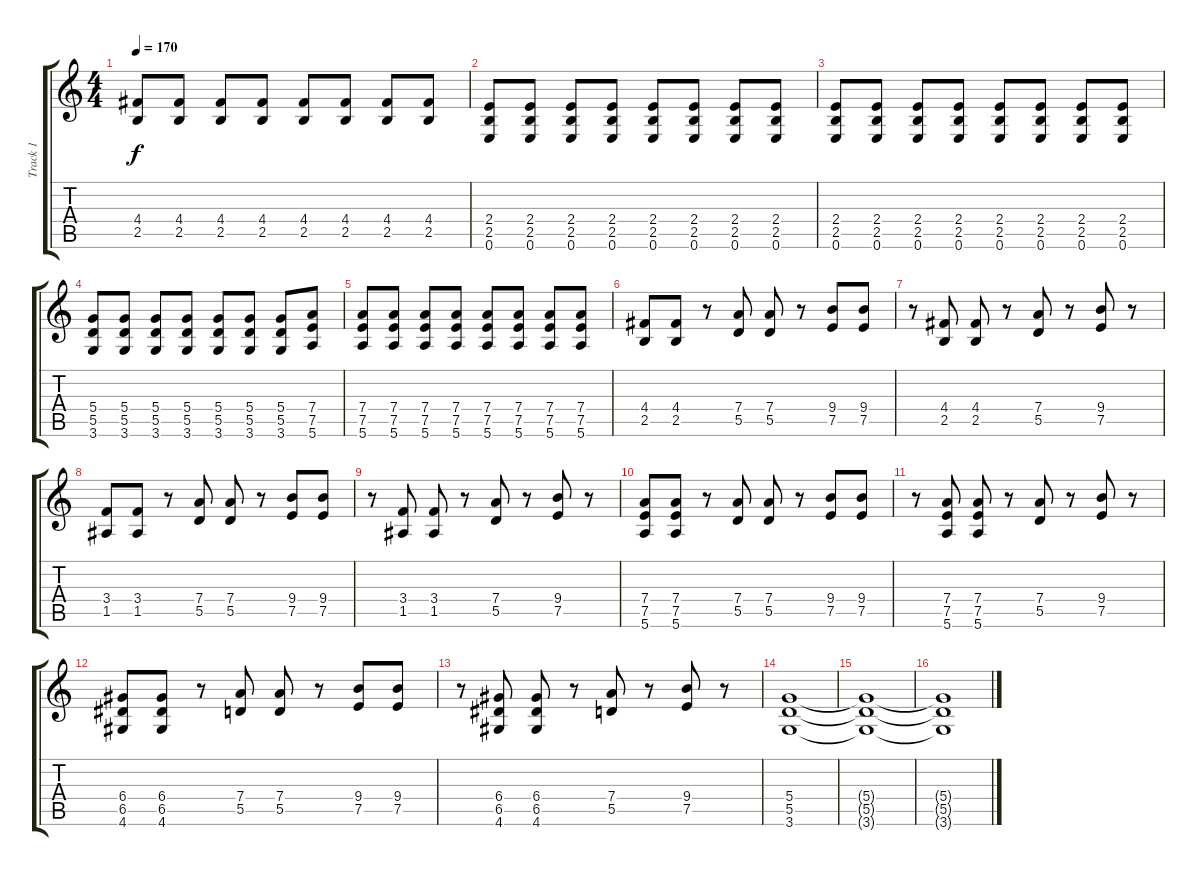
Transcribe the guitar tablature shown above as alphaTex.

\track ("Track 1" "Track 1") {instrument distortionguitar}
\staff {score tabs}
\tuning (E4 B3 G3 D3 A2 E2) {hide}
\ts (4 4)
\tempo 170
\clef g2
\ks c
(4.4 2.5).8{dy f} (4.4 2.5).8 (4.4 2.5).8 (4.4 2.5).8 (4.4 2.5).8 (4.4 2.5).8 (4.4 2.5).8 (4.4 2.5).8 |
(2.4 2.5 0.6).8 (2.4 2.5 0.6).8 (2.4 2.5 0.6).8 (2.4 2.5 0.6).8 (2.4 2.5 0.6).8 (2.4 2.5 0.6).8 (2.4 2.5 0.6).8 (2.4 2.5 0.6).8 |
(2.4 2.5 0.6).8 (2.4 2.5 0.6).8 (2.4 2.5 0.6).8 (2.4 2.5 0.6).8 (2.4 2.5 0.6).8 (2.4 2.5 0.6).8 (2.4 2.5 0.6).8 (2.4 2.5 0.6).8 |
(5.4 5.5 3.6).8 (5.4 5.5 3.6).8 (5.4 5.5 3.6).8 (5.4 5.5 3.6).8 (5.4 5.5 3.6).8 (5.4 5.5 3.6).8 (5.4 5.5 3.6).8 (7.4 7.5 5.6).8 |
(7.4 7.5 5.6).8 (7.4 7.5 5.6).8 (7.4 7.5 5.6).8 (7.4 7.5 5.6).8 (7.4 7.5 5.6).8 (7.4 7.5 5.6).8 (7.4 7.5 5.6).8 (7.4 7.5 5.6).8 |
(4.4 2.5).8 (4.4 2.5).8 r.8 (7.4 5.5).8 (7.4 5.5).8 r.8 (9.4 7.5).8 (9.4 7.5).8 |
r.8 (4.4 2.5).8 (4.4 2.5).8 r.8 (7.4 5.5).8 r.8 (9.4 7.5).8 r.8 |
(3.4 1.5).8 (3.4 1.5).8 r.8 (7.4 5.5).8 (7.4 5.5).8 r.8 (9.4 7.5).8 (9.4 7.5).8 |
r.8 (3.4 1.5).8 (3.4 1.5).8 r.8 (7.4 5.5).8 r.8 (9.4 7.5).8 r.8 |
(7.4 7.5 5.6).8 (7.4 7.5 5.6).8 r.8 (7.4 5.5).8 (7.4 5.5).8 r.8 (9.4 7.5).8 (9.4 7.5).8 |
r.8 (7.4 7.5 5.6).8 (7.4 7.5 5.6).8 r.8 (7.4 5.5).8 r.8 (9.4 7.5).8 r.8 |
(6.4 6.5 4.6).8 (6.4 6.5 4.6).8 r.8 (7.4 5.5).8 (7.4 5.5).8 r.8 (9.4 7.5).8 (9.4 7.5).8 |
r.8 (6.4 6.5 4.6).8 (6.4 6.5 4.6).8 r.8 (7.4 5.5).8 r.8 (9.4 7.5).8 r.8 |
(5.4 5.5 3.6).1{volume 0} |
(5.4{t} 5.5{t} 3.6{t}).1 |
(5.4{t} 5.5{t} 3.6{t}).1
